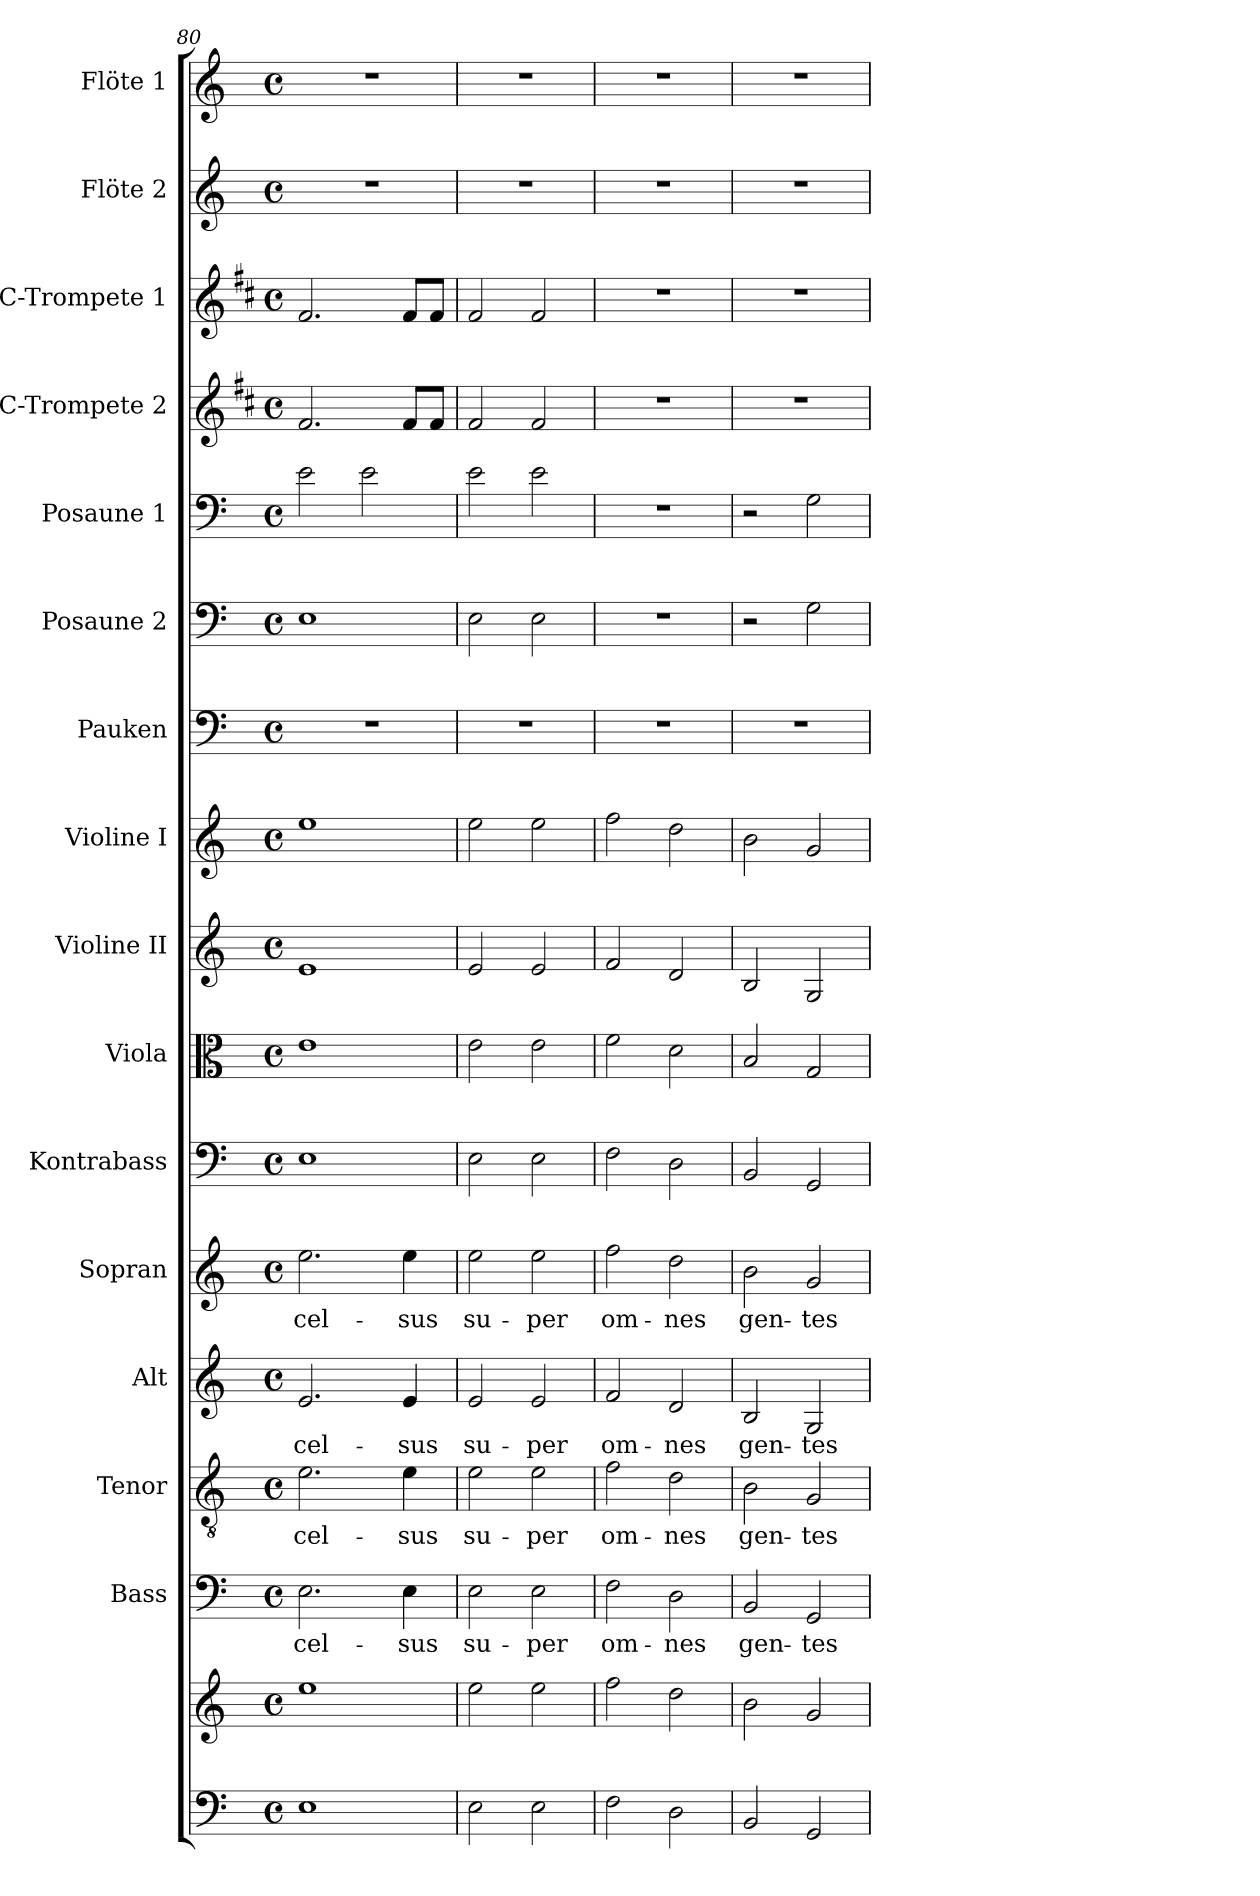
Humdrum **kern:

**kern	**kern	**kern	**text	**kern	**text	**kern	**text	**kern	**text	**kern	**kern	**kern	**kern	**kern	**kern	**kern	**kern	**kern	**kern	**kern
*part16	*part16	*part15	*part15	*part14	*part14	*part13	*part13	*part12	*part12	*part11	*part10	*part9	*part8	*part7	*part6	*part5	*part4	*part3	*part2	*part1
*staff17	*staff16	*staff15	*staff15	*staff14	*staff14	*staff13	*staff13	*staff12	*staff12	*staff11	*staff10	*staff9	*staff8	*staff7	*staff6	*staff5	*staff4	*staff3	*staff2	*staff1
*	*	*I"Bass	*	*I"Tenor	*	*I"Alt	*	*I"Sopran	*	*I"Kontrabass	*I"Viola	*I"Violine II	*I"Violine I	*I"Pauken	*I"Posaune 2	*I"Posaune 1	*I"C-Trompete 2	*I"C-Trompete 1	*I"Flöte 2	*I"Flöte 1
*	*	*I'B.	*	*I'T.	*	*I'A.	*	*I'S.	*	*I'Kb.	*I'Vla.	*I'Vl. II	*I'Vl. I	*I'Pk.	*I'Pos. 2	*I'Pos. 1	*I'C Trp. 2	*I'C Trp. 1	*I'Fl. 2	*I'Fl. 1
!!LO:PB:g=z
*clefF4	*clefG2	*clefF4	*	*clefGv2	*	*clefG2	*	*clefG2	*	*clefF4	*clefC3	*clefG2	*clefG2	*clefF4	*clefF4	*clefF4	*clefG2	*clefG2	*clefG2	*clefG2
*	*	*	*	*	*	*	*	*	*	*ITrd7c12	*	*	*	*	*	*	*ITrd1c2	*ITrd1c2	*	*
*k[]	*k[]	*k[]	*	*k[]	*	*k[]	*	*k[]	*	*k[]	*k[]	*k[]	*k[]	*k[]	*k[]	*k[]	*k[]	*k[]	*k[]	*k[]
*C:	*C:	*C:	*	*C:	*	*C:	*	*C:	*	*C:	*C:	*C:	*C:	*C:	*C:	*C:	*C:	*C:	*C:	*C:
*M4/4	*M4/4	*M4/4	*	*M4/4	*	*M4/4	*	*M4/4	*	*M4/4	*M4/4	*M4/4	*M4/4	*M4/4	*M4/4	*M4/4	*M4/4	*M4/4	*M4/4	*M4/4
*met(c)	*met(c)	*met(c)	*	*met(c)	*	*met(c)	*	*met(c)	*	*met(c)	*met(c)	*met(c)	*met(c)	*met(c)	*met(c)	*met(c)	*met(c)	*met(c)	*met(c)	*met(c)
=80	=80	=80	=80	=80	=80	=80	=80	=80	=80	=80	=80	=80	=80	=80	=80	=80	=80	=80	=80	=80
!	!	!	!LO:LY:b	!	!LO:LY:b	!	!LO:LY:b	!	!LO:LY:b	!	!	!	!	!	!	!	!	!	!	!
1E	1ee	2.E\	-cel-	2.e\	-cel-	2.e/	-cel-	2.ee\	-cel-	1EE	1e	1e	1ee	1r	1E	2e\	2.e/	2.e/	1r	1r
.	.	.	.	.	.	.	.	.	.	.	.	.	.	.	.	2e\	.	.	.	.
!	!	!	!LO:LY:b	!	!LO:LY:b	!	!LO:LY:b	!	!LO:LY:b	!	!	!	!	!	!	!	!	!	!	!
.	.	4E\	-sus	4e\	-sus	4e/	-sus	4ee\	-sus	.	.	.	.	.	.	.	8e/L	8e/L	.	.
.	.	.	.	.	.	.	.	.	.	.	.	.	.	.	.	.	8e/J	8e/J	.	.
=81	=81	=81	=81	=81	=81	=81	=81	=81	=81	=81	=81	=81	=81	=81	=81	=81	=81	=81	=81	=81
!	!	!	!LO:LY:b	!	!LO:LY:b	!	!LO:LY:b	!	!LO:LY:b	!	!	!	!	!	!	!	!	!	!	!
2E\	2ee\	2E\	su-	2e\	su-	2e/	su-	2ee\	su-	2EE\	2e\	2e/	2ee\	1r	2E\	2e\	2e/	2e/	1r	1r
!	!	!	!LO:LY:b	!	!LO:LY:b	!	!LO:LY:b	!	!LO:LY:b	!	!	!	!	!	!	!	!	!	!	!
2E\	2ee\	2E\	-per	2e\	-per	2e/	-per	2ee\	-per	2EE\	2e\	2e/	2ee\	.	2E\	2e\	2e/	2e/	.	.
=82	=82	=82	=82	=82	=82	=82	=82	=82	=82	=82	=82	=82	=82	=82	=82	=82	=82	=82	=82	=82
!	!	!	!LO:LY:b	!	!LO:LY:b	!	!LO:LY:b	!	!LO:LY:b	!	!	!	!	!	!	!	!	!	!	!
2F\	2ff\	2F\	om-	2f\	om-	2f/	om-	2ff\	om-	2FF\	2f\	2f/	2ff\	1r	1r	1r	1r	1r	1r	1r
!	!	!	!LO:LY:b	!	!LO:LY:b	!	!LO:LY:b	!	!LO:LY:b	!	!	!	!	!	!	!	!	!	!	!
2D\	2dd\	2D\	-nes	2d\	-nes	2d/	-nes	2dd\	-nes	2DD\	2d\	2d/	2dd\	.	.	.	.	.	.	.
=83	=83	=83	=83	=83	=83	=83	=83	=83	=83	=83	=83	=83	=83	=83	=83	=83	=83	=83	=83	=83
!	!	!	!LO:LY:b	!	!LO:LY:b	!	!LO:LY:b	!	!LO:LY:b	!	!	!	!	!	!	!	!	!	!	!
2BB/	2b\	2BB/	gen-	2B\	gen-	2B/	gen-	2b\	gen-	2BBB/	2B/	2B/	2b\	1r	2r	2r	1r	1r	1r	1r
!	!	!	!LO:LY:b	!	!LO:LY:b	!	!LO:LY:b	!	!LO:LY:b	!	!	!	!	!	!	!	!	!	!	!
2GG/	2g/	2GG/	-tes	2G/	-tes	2G/	-tes	2g/	-tes	2GGG/	2G/	2G/	2g/	.	2G\	2G\	.	.	.	.
=	=	=	=	=	=	=	=	=	=	=	=	=	=	=	=	=	=	=	=	=
*-	*-	*-	*-	*-	*-	*-	*-	*-	*-	*-	*-	*-	*-	*-	*-	*-	*-	*-	*-	*-
